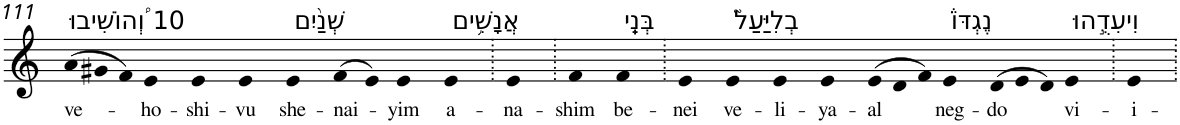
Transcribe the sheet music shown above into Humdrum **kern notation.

**kern	**text
*part1	*part1
*staff1	*staff1
*I"Piano	*
*I'Pno	*
!!LO:PB:g=z
*clefG2	*
*k[]	*
*Xtuplet	*
=111	=111
!LO:TX:a:t=10 וְ֠הוֹשִׁיבוּ	!
!	!LO:LY:b
(>12a	ve-
12g#X	.
12f)	.
!	!LO:LY:b
4e	-ho-
!	!LO:LY:b
4e	-shi-
!	!LO:LY:b
4e	-vu
!LO:TX:a:t=שְׁנַ֨יִם	!
!	!LO:LY:b
4e	she-
!	!LO:LY:b
(>8f	-nai-
8e)	.
!	!LO:LY:b
4e	-yim
!LO:TX:a:t=אֲנָשִׁ֥ים	!
!	!LO:LY:b
4e	a-
=112.	=112.
!	!LO:LY:b
4e	-na-
=113.	=113.
!	!LO:LY:b
4f	-shim
!LO:TX:a:t=בְּנֵֽי	!
!	!LO:LY:b
4f	be-
=114.	=114.
!	!LO:LY:b
4e	-nei
!LO:TX:a:t=בְלִיַּעַל֮	!
!	!LO:LY:b
4e	ve-
!	!LO:LY:b
4e	-li-
!	!LO:LY:b
4e	-ya-
!	!LO:LY:b
(>12e	-al
12d	.
12f)	.
!LO:TX:a:t=נֶגְדּוֹ֒	!
!	!LO:LY:b
4e	neg-
!	!LO:LY:b
(>12d	-do
12e	.
12d)	.
!LO:TX:a:t=וִיעִדֻ֣הוּ	!
!	!LO:LY:b
4e	vi-
=115.	=115.
!	!LO:LY:b
4e	-i-
=.	=.
*-	*-
